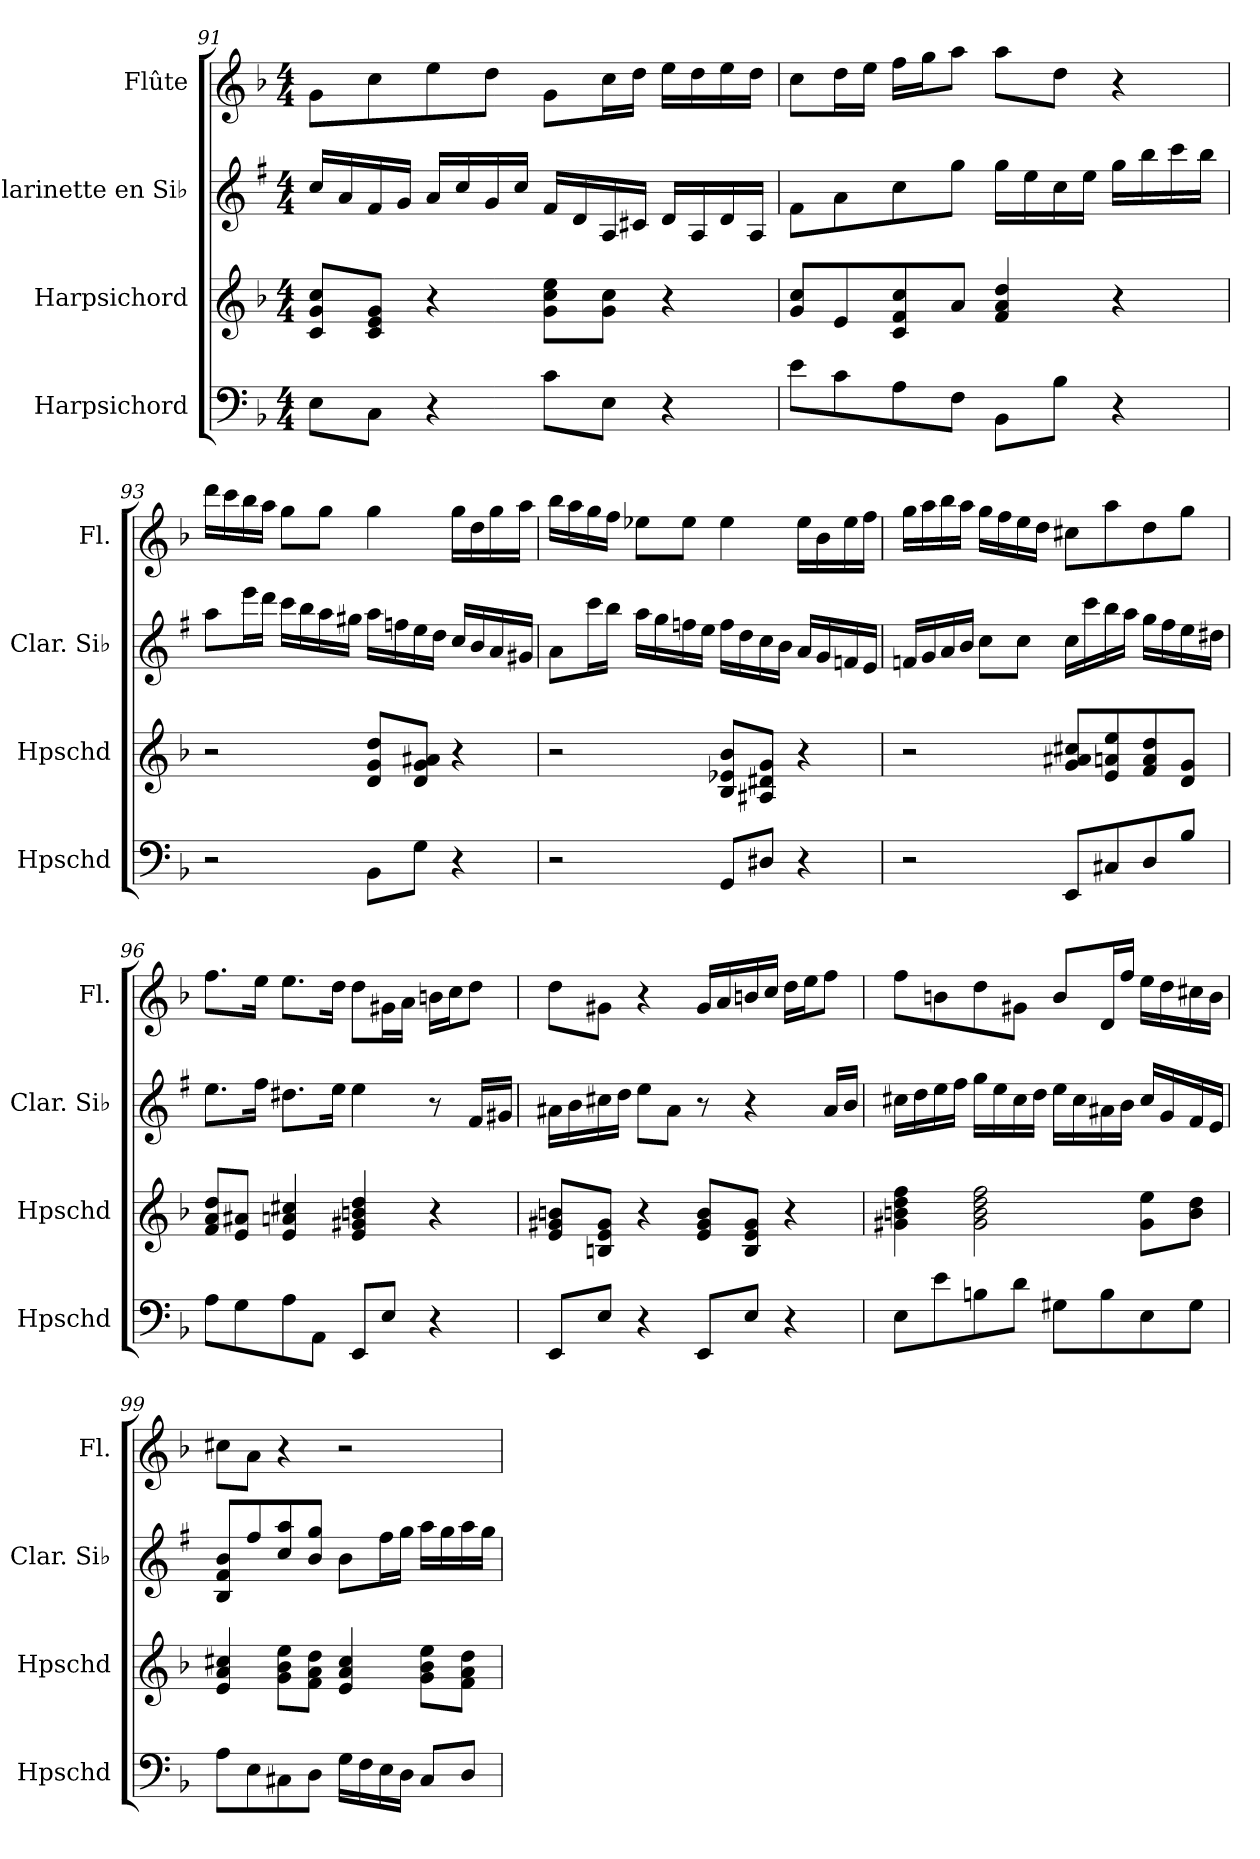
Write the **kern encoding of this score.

**kern	**kern	**kern	**kern
*part4	*part3	*part2	*part1
*staff4	*staff3	*staff2	*staff1
*I"Harpsichord	*I"Harpsichord	*I"Clarinette en Si♭	*I"Flûte
*I'Hpschd	*I'Hpschd	*I'Clar. Si♭	*I'Fl.
*clefF4	*clefG2	*clefG2	*clefG2
*	*	*ITrd1c2	*
*k[b-]	*k[b-]	*k[b-]	*k[b-]
*M4/4	*M4/4	*M4/4	*M4/4
=91	=91	=91	=91
8E\L	8c/ 8g/ 8cc/L	16b-/LL	8g\L
.	.	16g/	.
8C\J	8c/ 8e/ 8g/J	16e/	8cc\
.	.	16f/JJ	.
4r	4r	16g/LL	8ee\
.	.	16b-/	.
.	.	16f/	8dd\J
.	.	16b-/JJ	.
8c\L	8g\ 8cc\ 8ee\L	16e/LL	8g\L
.	.	16c/	.
8E\J	8g\ 8cc\J	16G/	16cc\L
.	.	16Bn/JJ	16dd\JJ
4r	4r	16c/LL	16ee\LL
.	.	16G/	16dd\
.	.	16c/	16ee\
.	.	16G/JJ	16dd\JJ
=92	=92	=92	=92
8e\L	8g/ 8cc/L	8e\L	8cc\L
8c\	8e/	8g\	16dd\L
.	.	.	16ee\JJ
8A\	8c/ 8f/ 8cc/	8b-\	16ff\LL
.	.	.	16gg\J
8F\J	8a/J	8ff\J	8aa\J
8BB-\L	4f/ 4a/ 4dd/	16ff\LL	8aa\L
.	.	16dd\	.
8B-\J	.	16b-\	8dd\J
.	.	16dd\JJ	.
4r	4r	16ff\LL	4r
.	.	16aa\	.
.	.	16bb-\	.
.	.	16aa\JJ	.
!!LO:LB:g=z
=93	=93	=93	=93
2r	2r	8gg\L	16ddd\LL
.	.	.	16ccc\
.	.	16ddd\L	16bb-\
.	.	16ccc\JJ	16aa\JJ
.	.	16bb-\LL	8gg\L
.	.	16aa\	.
.	.	16gg\	8gg\J
.	.	16ff#X\JJ	.
8BB-\L	8d/ 8g/ 8dd/L	16gg\LL	4gg\
.	.	16ee-X\	.
8G\J	8d/ 8g/ 8a#X/J	16dd\	.
.	.	16cc\JJ	.
4r	4r	16b-/LL	16gg\LL
.	.	16a/	16dd\
.	.	16g/	16gg\
.	.	16f#X/JJ	16aa\JJ
=94	=94	=94	=94
2r	2r	8g\L	16bb-\LL
.	.	.	16aa\
.	.	16bb-\L	16gg\
.	.	16aa\JJ	16ff\JJ
.	.	16gg\LL	8ee-X\L
.	.	16ff\	.
.	.	16ee-X\	8ee-\J
.	.	16dd\JJ	.
8GG/L	8B-/ 8e-X/ 8b-/L	16ee-\LL	4ee-\
.	.	16cc\	.
8D#X/J	8A#X/ 8d#X/ 8g/J	16b-\	.
.	.	16a\JJ	.
4r	4r	16g/LL	16ee-\LL
.	.	16f/	16b-\
.	.	16e-X/	16ee-\
.	.	16d/JJ	16ff\JJ
!!LO:PB:g=z
=95	=95	=95	=95
2r	2r	16e-X/LL	16gg\LL
.	.	16f/	16aa\
.	.	16g/	16bb-\
.	.	16a/JJ	16aa\JJ
.	.	8b-\L	16gg\LL
.	.	.	16ff\
.	.	8b-\J	16ee\
.	.	.	16dd\JJ
8EE/L	8g/ 8a#X/ 8cc#X/L	16b-\LL	8cc#X\L
.	.	16bb-\	.
8C#X/	8e/ 8an/ 8ee/	16aa\	8aa\
.	.	16gg\JJ	.
8D/	8f/ 8a/ 8dd/	16ff\LL	8dd\
.	.	16ee\	.
8B-/J	8d/ 8g/J	16dd\	8gg\J
.	.	16cc#X\JJ	.
=96	=96	=96	=96
8A\L	8f/ 8a/ 8dd/L	8.dd\L	8.ff\L
8G\	8e/ 8a#X/J	.	.
.	.	16ee\Jk	16ee\Jk
8A\	4e/ 4an/ 4cc#X/	8.cc#X\L	8.ee\L
8AA\J	.	.	.
.	.	16dd\Jk	16dd\Jk
8EE/L	4e/ 4g#X/ 4bn/ 4dd/	4dd\	8dd\L
8E/J	.	.	16g#X\L
.	.	.	16a\JJ
4r	4r	8r	16bn\LL
.	.	.	16cc\J
.	.	16e/LL	8dd\J
.	.	16f#X/JJ	.
!!LO:LB:g=z
=97	=97	=97	=97
8EE/L	8e/ 8g#X/ 8bn/L	16g#X\LL	8dd\L
.	.	16a\	.
8E/J	8Bn/ 8e/ 8g#/J	16bn\	8g#X\J
.	.	16cc\JJ	.
4r	4r	8dd\L	4r
.	.	8g#\J	.
8EE/L	8e/ 8g#/ 8b/L	8r	16g#/LL
.	.	.	16a/
8E/J	8B/ 8e/ 8g#/J	4r	16bn/
.	.	.	16cc/JJ
4r	4r	.	16dd\LL
.	.	.	16ee\J
.	.	16g#/LL	8ff\J
.	.	16a/JJ	.
=98	=98	=98	=98
8E\L	4g#X\ 4bn\ 4dd\ 4ff\	16bn\LL	8ff\L
.	.	16cc\	.
8e\	.	16dd\	8bn\
.	.	16ee\JJ	.
8Bn\	2g#\ 2b\ 2dd\ 2ff\	16ff\LL	8dd\
.	.	16dd\	.
8d\J	.	16b\	8g#X\J
.	.	16cc\JJ	.
8G#X\L	.	16dd\LL	8b/L
.	.	16b\	.
8B\	.	16g#X\	16d/L
.	.	16a\JJ	16ff/JJ
8E\	8g#\ 8ee\L	16b/LL	16ee\LL
.	.	16f/	16dd\
8G#\J	8b\ 8dd\J	16e/	16cc#X\
.	.	16d/JJ	16b\JJ
=99	=99	=99	=99
8A\L	4e/ 4a/ 4cc#X/	8A/ 8e/ 8a/L	8cc#X\L
8E\	.	8ee/	8a\J
8C#X\	8g\ 8b-\ 8ee\L	8b-/ 8gg/	4r
8D\J	8f\ 8a\ 8dd\J	8a/ 8ff/J	.
16G\LL	4e/ 4a/ 4cc#/	8a\L	2r
16F\	.	.	.
16E\	.	16ee\L	.
16D\JJ	.	16ff\JJ	.
8C#/L	8g\ 8b-\ 8ee\L	16gg\LL	.
.	.	16ff\	.
8D/J	8f\ 8a\ 8dd\J	16gg\	.
.	.	16ff\JJ	.
=	=	=	=
*-	*-	*-	*-
